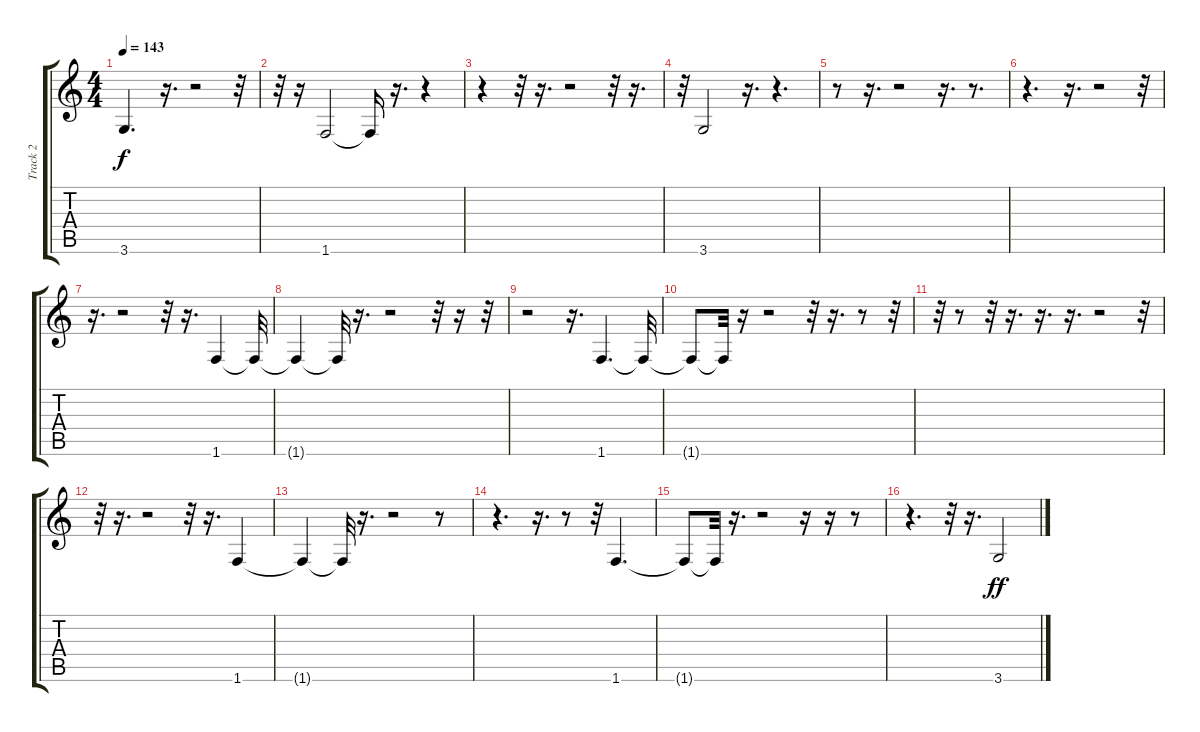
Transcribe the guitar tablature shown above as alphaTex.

\track ("Track 2" "Track 2") {instrument electricbasspick}
\staff {score tabs}
\tuning (E4 B3 G3 D3 A2 E2) {hide}
\ts (4 4)
\tempo 143
\clef g2
\ks c
3.6{t}.4{d dy f} r.16{d} r.2 r.32 |
r.32 r.16 1.6.2 1.6{t}.16 r.16{d} r.4 |
r.4 r.32 r.16{d} r.2 r.32 r.16{d} |
r.32 3.6.2 r.16{d} r.4{d} |
r.8 r.16{d} r.2 r.16{d} r.8{d} |
r.4{d} r.16{d} r.2 r.32 |
r.16{d} r.2 r.32 r.16{d} 1.6.4 1.6{t}.32 |
1.6{t}.4 1.6{t}.32 r.16{d} r.2 r.32 r.16 r.32 |
r.2 r.16{d} 1.6.4{d} 1.6{t}.32 |
1.6{t}.8 1.6{t}.32 r.16 r.2 r.32 r.16{d} r.8 r.32 |
r.32 r.8 r.32 r.16{d} r.16{d} r.16{d} r.2 r.32 |
r.32 r.16{d} r.2 r.32 r.16{d} 1.6.4 |
1.6{t}.4 1.6{t}.32 r.16{d} r.2 r.8 |
r.4{d} r.16{d} r.8 r.32 1.6.4{d} |
1.6{t}.8 1.6{t}.32 r.16{d} r.2 r.16 r.16 r.8 |
r.4{d} r.32 r.16{d} 3.6.2{dy ff}
